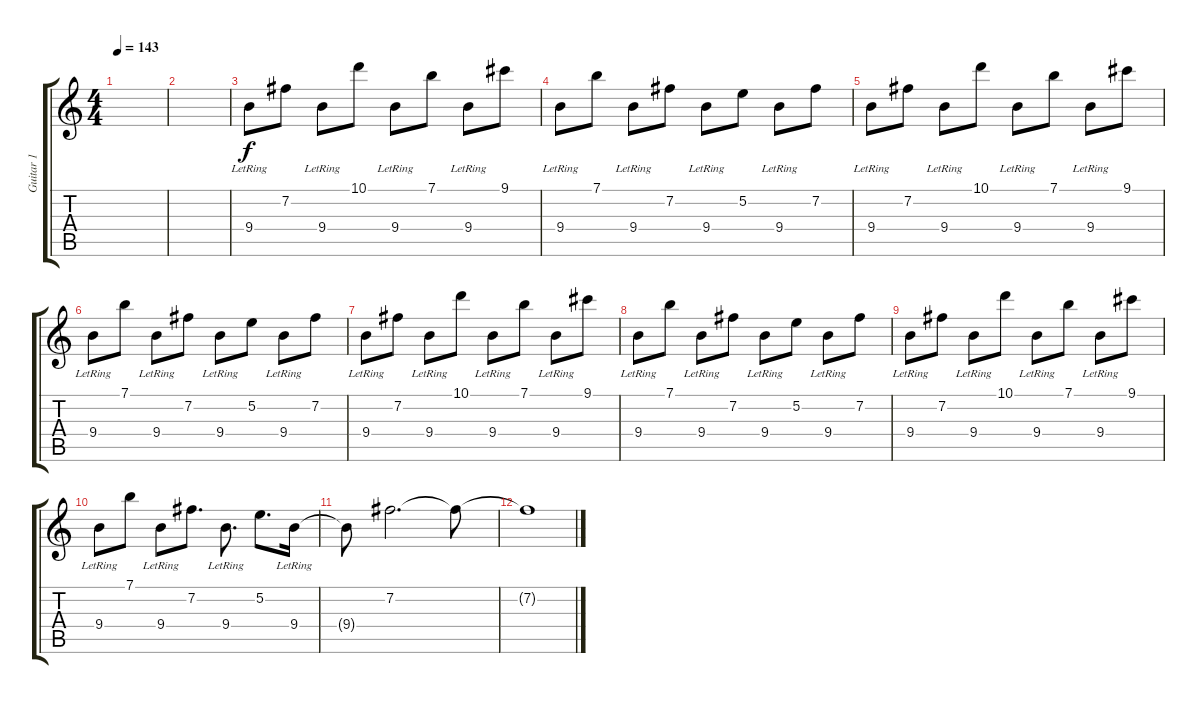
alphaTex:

\track ("Guitar 1" "Guitar 1") {instrument acousticguitarsteel}
\staff {score tabs}
\tuning (E4 B3 G3 D3 A2 E2) {hide}
\ts (4 4)
\tempo 143
\clef g2
\ks c
|
|
9.4{lr}.8{instrument acousticguitarsteel} 7.2.8 9.4{lr}.8 10.1.8 9.4{lr}.8 7.1.8 9.4{lr}.8 9.1.8 |
9.4{lr}.8 7.1.8 9.4{lr}.8 7.2.8 9.4{lr}.8 5.2.8 9.4{lr}.8 7.2.8 |
9.4{lr}.8 7.2.8 9.4{lr}.8 10.1.8 9.4{lr}.8 7.1.8 9.4{lr}.8 9.1.8 |
9.4{lr}.8 7.1.8 9.4{lr}.8 7.2.8 9.4{lr}.8 5.2.8 9.4{lr}.8 7.2.8 |
9.4{lr}.8 7.2.8 9.4{lr}.8 10.1.8 9.4{lr}.8 7.1.8 9.4{lr}.8 9.1.8 |
9.4{lr}.8 7.1.8 9.4{lr}.8 7.2.8 9.4{lr}.8 5.2.8 9.4{lr}.8 7.2.8 |
9.4{lr}.8 7.2.8 9.4{lr}.8 10.1.8 9.4{lr}.8 7.1.8 9.4{lr}.8 9.1.8 |
9.4{lr}.8 7.1.8 9.4{lr}.8 7.2.8{d} 9.4{lr}.8{d} 5.2.8{d} 9.4{lr}.16 |
9.4{t}.8 7.2.2{d} 7.2{t}.8 |
7.2{t}.1
